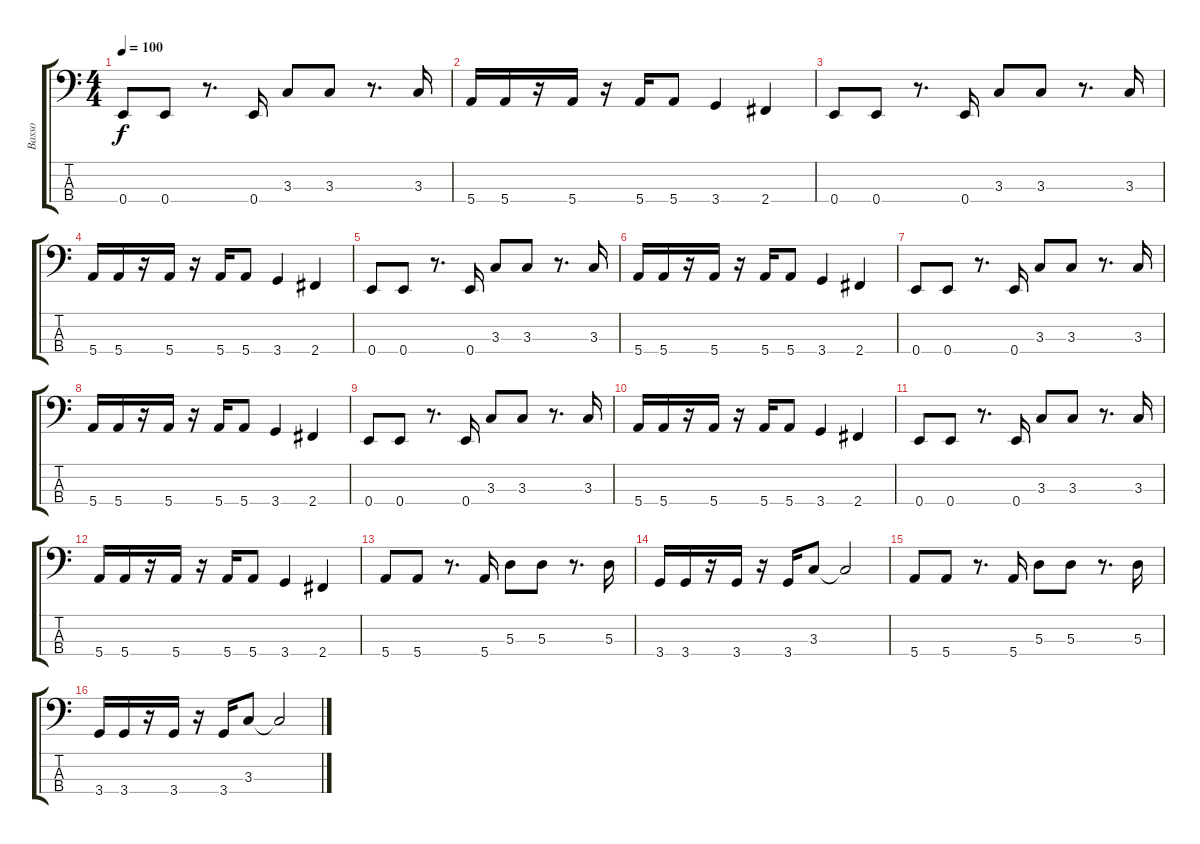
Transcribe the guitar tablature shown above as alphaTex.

\track ("Basso" "Basso") {instrument electricbassfinger}
\staff {score tabs}
\tuning (G2 D2 A1 E1) {hide}
\ts (4 4)
\tempo 100
\clef f4
\ks c
0.4.8{dy f} 0.4.8 r.8{d} 0.4.16 3.3.8 3.3.8 r.8{d} 3.3.16 |
5.4.16 5.4.16 r.16 5.4.16 r.16 5.4.16 5.4.8 3.4.4 2.4.4 |
0.4.8 0.4.8 r.8{d} 0.4.16 3.3.8 3.3.8 r.8{d} 3.3.16 |
5.4.16 5.4.16 r.16 5.4.16 r.16 5.4.16 5.4.8 3.4.4 2.4.4 |
0.4.8 0.4.8 r.8{d} 0.4.16 3.3.8 3.3.8 r.8{d} 3.3.16 |
5.4.16 5.4.16 r.16 5.4.16 r.16 5.4.16 5.4.8 3.4.4 2.4.4 |
0.4.8 0.4.8 r.8{d} 0.4.16 3.3.8 3.3.8 r.8{d} 3.3.16 |
5.4.16 5.4.16 r.16 5.4.16 r.16 5.4.16 5.4.8 3.4.4 2.4.4 |
0.4.8 0.4.8 r.8{d} 0.4.16 3.3.8 3.3.8 r.8{d} 3.3.16 |
5.4.16 5.4.16 r.16 5.4.16 r.16 5.4.16 5.4.8 3.4.4 2.4.4 |
0.4.8 0.4.8 r.8{d} 0.4.16 3.3.8 3.3.8 r.8{d} 3.3.16 |
5.4.16 5.4.16 r.16 5.4.16 r.16 5.4.16 5.4.8 3.4.4 2.4.4 |
5.4.8 5.4.8 r.8{d} 5.4.16 5.3.8 5.3.8 r.8{d} 5.3.16 |
3.4.16 3.4.16 r.16 3.4.16 r.16 3.4.16 3.3.8 3.3{t}.2 |
5.4.8 5.4.8 r.8{d} 5.4.16 5.3.8 5.3.8 r.8{d} 5.3.16 |
3.4.16 3.4.16 r.16 3.4.16 r.16 3.4.16 3.3.8 3.3{t}.2
